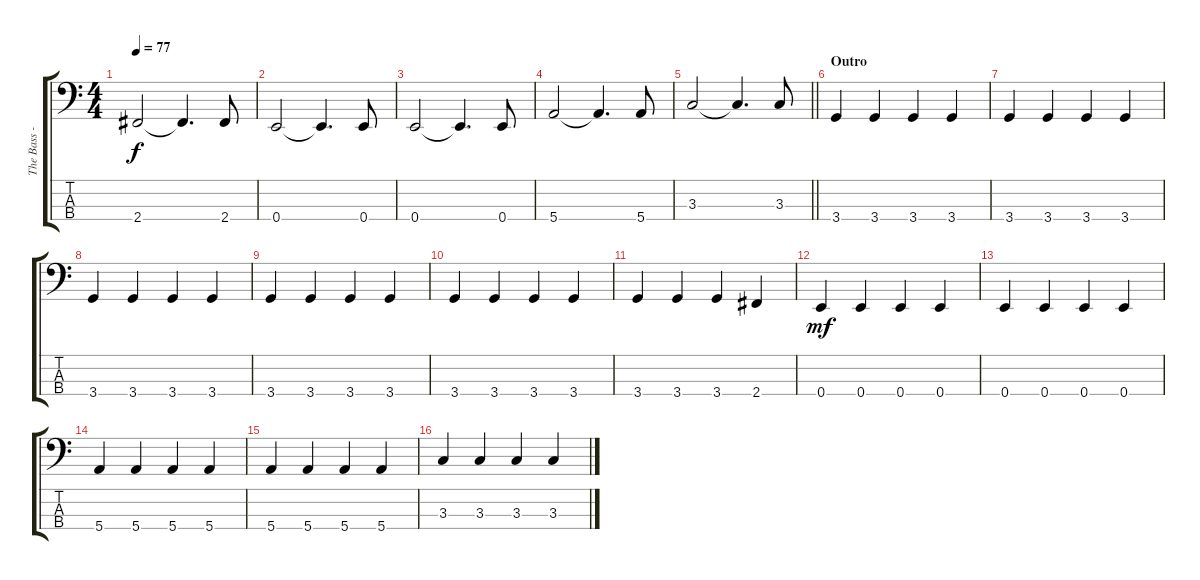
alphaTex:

\track ("The Bass - Andy Bell" "The Bass -") {instrument electricbassfinger}
\staff {score tabs}
\tuning (G2 D2 A1 E1) {hide}
\ts (4 4)
\tempo 77
\clef f4
\ks c
2.4.2{dy f} 2.4{t}.4{d} 2.4.8 |
0.4.2 0.4{t}.4{d} 0.4.8 |
0.4.2 0.4{t}.4{d} 0.4.8 |
5.4.2 5.4{t}.4{d} 5.4.8 |
\barLineRight lightlight
3.3.2 3.3{t}.4{d} 3.3.8 |
\section ("" "Outro")
3.4.4 3.4.4 3.4.4 3.4.4 |
3.4.4 3.4.4 3.4.4 3.4.4 |
3.4.4 3.4.4 3.4.4 3.4.4 |
3.4.4 3.4.4 3.4.4 3.4.4 |
3.4.4 3.4.4 3.4.4 3.4.4 |
3.4.4 3.4.4 3.4.4 2.4.4 |
0.4.4{dy mf} 0.4.4 0.4.4 0.4.4 |
0.4.4 0.4.4 0.4.4 0.4.4 |
5.4.4 5.4.4 5.4.4 5.4.4 |
5.4.4 5.4.4 5.4.4 5.4.4 |
3.3.4 3.3.4 3.3.4 3.3.4
